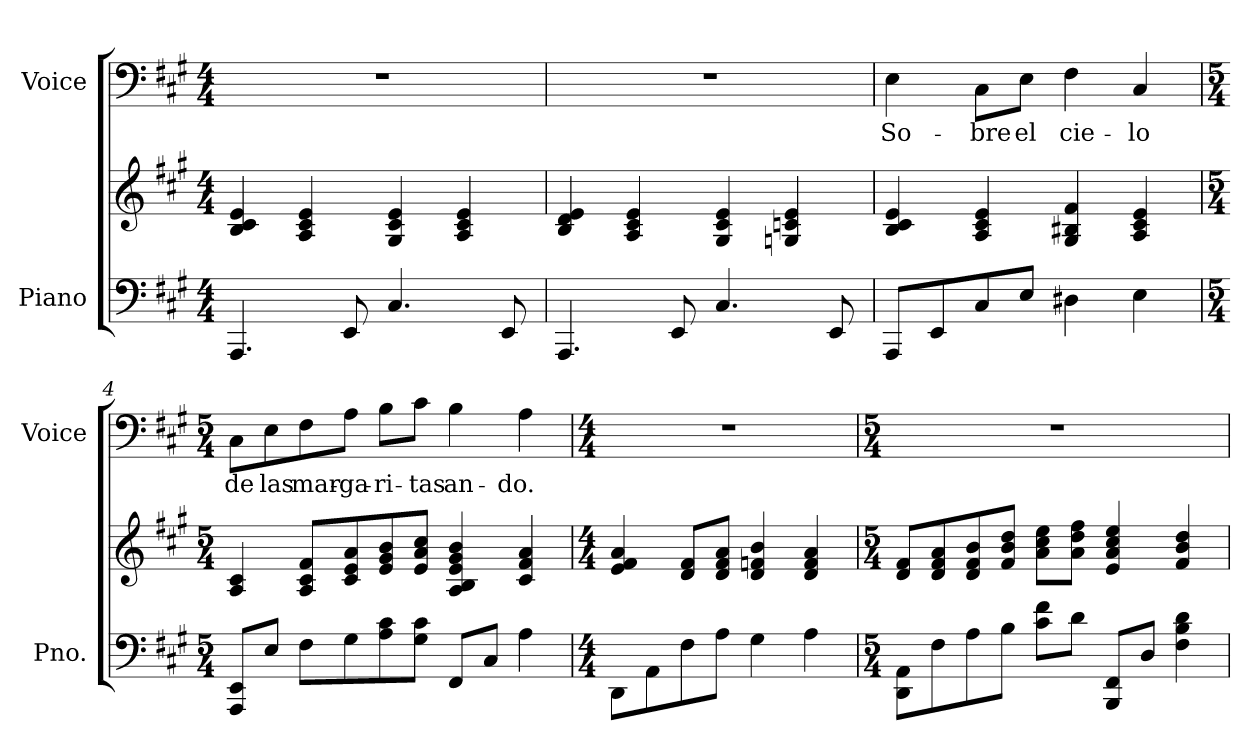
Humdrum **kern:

**kern	**kern	**kern	**text
*part2	*part2	*part1	*part1
*staff3	*staff2	*staff1	*staff1
*I"Piano	*	*I"Voice	*
*I'Pno.	*	*I'Voice	*
!!LO:PB:g=z
*clefF4	*clefG2	*clefF4	*
*k[f#c#g#]	*k[f#c#g#]	*k[f#c#g#]	*
*A:	*A:	*A:	*
*M4/4	*M4/4	*M4/4	*
=1	=1	=1	=1
4.AAAi/	4Bi/ 4c#i 4ei	1r	.
.	4Ai/ 4c#i 4ei	.	.
8EEi/	.	.	.
4.C#i/	4G#i/ 4c#i 4ei	.	.
.	4Ai/ 4c#i 4ei	.	.
8EEi/	.	.	.
=2	=2	=2	=2
4.AAAi/	4Bi/ 4di 4ei	1r	.
.	4Ai/ 4c#i 4ei	.	.
8EEi/	.	.	.
4.C#i/	4G#i/ 4c#i 4ei	.	.
.	4Gni/ 4cni 4ei	.	.
8EEi/	.	.	.
=3	=3	=3	=3
!	!	!	!LO:LY:b:color=#000000
8AAAi/L	4Bi/ 4c#i 4ei	4Ei\	So-
8EEi/	.	.	.
!	!	!	!LO:LY:b:color=#000000
8C#i/	4Ai/ 4c#i 4ei	8C#i\L	-bre
!	!	!	!LO:LY:b:color=#000000
8Ei/J	.	8Ei\J	el
!	!	!	!LO:LY:b:color=#000000
4D#Xi\	4G#i/ 4B#Xi 4f#i	4F#i\	cie-
!	!	!	!LO:LY:b:color=#000000
4Ei\	4Ai/ 4c#i 4ei	4C#i/	-lo
!!LO:LB:g=z
=4	=4	=4	=4
*M5/4	*M5/4	*M5/4	*
!	!	!	!LO:LY:b:color=#000000
8AAAi/ 8EEiL	4Ai/ 4c#i	8C#i\L	de
!	!	!	!LO:LY:b:color=#000000
8Ei/J	.	8Ei\	las
!	!	!	!LO:LY:b:color=#000000
8F#i\L	8Ai/ 8c#i 8f#iL	8F#i\	mar-
!	!	!	!LO:LY:b:color=#000000
8G#i\	8c#i/ 8ei 8ai	8Ai\J	-ga-
!	!	!	!LO:LY:b:color=#000000
8Ai\ 8c#i	8ei/ 8g#i 8bi	8Bi\L	-ri-
!	!	!	!LO:LY:b:color=#000000
8G#i\ 8c#iJ	8ei/ 8ai 8cc#iJ	8c#i\J	-tas
!	!	!	!LO:LY:b:color=#000000
8FF#i/L	4Ai/ 4Bi 4ei 4g#i 4bi	4Bi\	an-
8C#i/J	.	.	.
!	!	!	!LO:LY:b:color=#000000
4Ai\	4c#i/ 4f#i 4ai	4Ai\	-do.
=5	=5	=5	=5
*M4/4	*M4/4	*M4/4	*
8DDi\L	4ei/ 4f#i 4ai	1r	.
8AAi\	.	.	.
8F#i\	8di/ 8f#iL	.	.
8Ai\J	8di/ 8f#i 8aiJ	.	.
4G#i\	4di/ 4fni 4bi	.	.
4Ai\	4di/ 4fi 4ai	.	.
=6	=6	=6	=6
*M5/4	*M5/4	*M5/4	*
!	!	!LO:N:vis=1	!
8DDi\ 8AAiL	8di/ 8f#iL	4%5r	.
8F#i\	8di/ 8f#i 8ai	.	.
8Ai\	8di/ 8f#i 8bi	.	.
8Bi\J	8f#i/ 8bi 8ddiJ	.	.
8c#i\ 8f#iL	8ai\ 8cc#i 8eeiL	.	.
8di\J	8ai\ 8ddi 8ff#iJ	.	.
8BBBi/ 8FF#iL	4ei/ 4ai 4cc#i 4eei	.	.
8Di/J	.	.	.
4F#i\ 4Bi 4di	4f#i/ 4bi 4ddi	.	.
=	=	=	=
*-	*-	*-	*-
